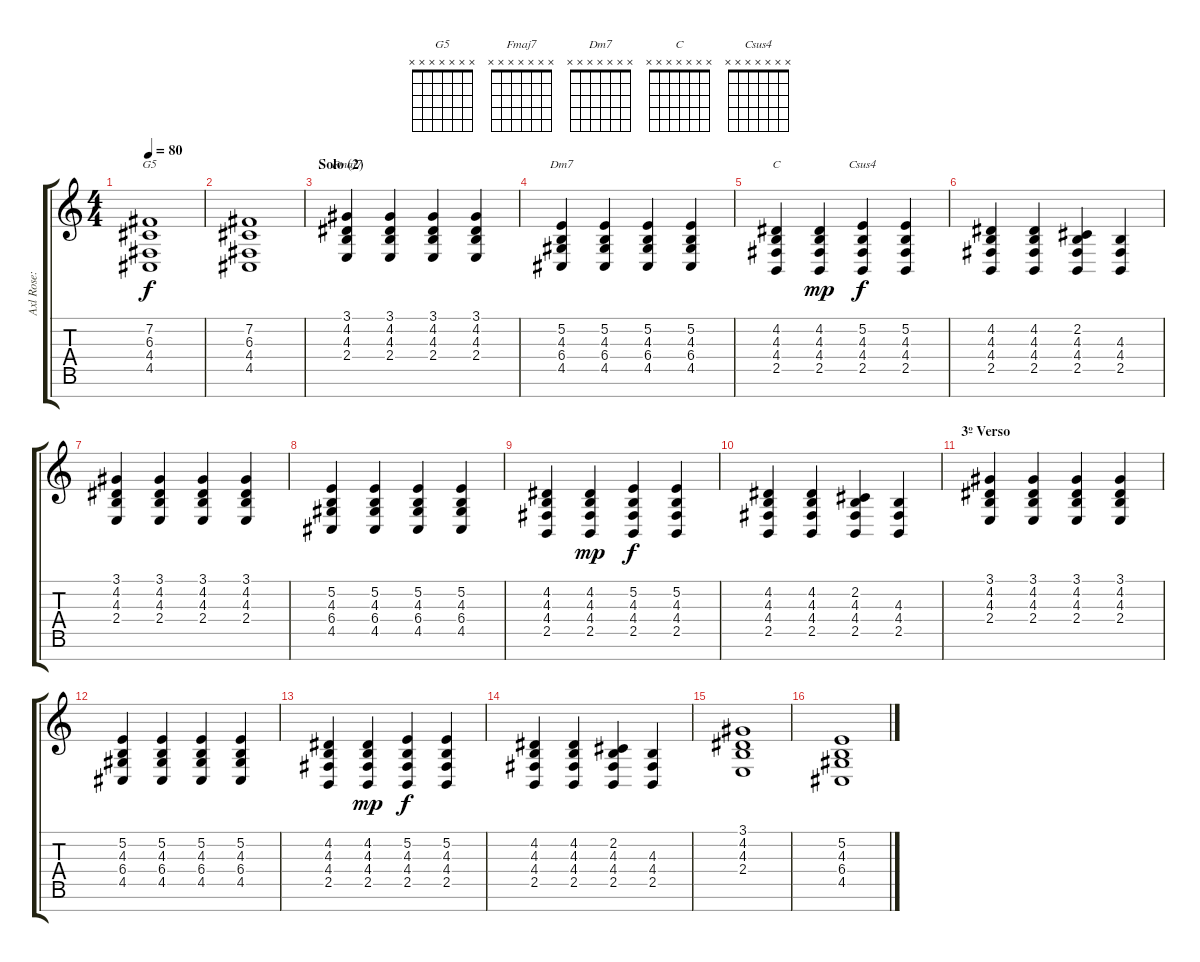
\track ("Axl Rose: (Mão Direita)" "Axl Rose: ") {instrument acousticgrandpiano}
\staff {score tabs}
\tuning (F4 B3 G3 D3 A2 E2 B1) {hide}
\chord ("G5" x x x x x x x)
\chord ("Fmaj7" x x x x x x x)
\chord ("Dm7" x x x x x x x)
\chord ("C" x x x x x x x)
\chord ("Csus4" x x x x x x x)
\ts (4 4)
\tempo 80
\clef g2
\ks c
(7.2 6.3 4.4 4.5).1{ch "G5" dy f} |
(7.2 6.3 4.4 4.5).1 |
\section ("" "Solo (2)")
(3.1 4.2 4.3 2.4).4{ch "Fmaj7"} (3.1 4.2 4.3 2.4).4 (3.1 4.2 4.3 2.4).4 (3.1 4.2 4.3 2.4).4 |
(5.2 4.3 6.4 4.5).4{ch "Dm7"} (5.2 4.3 6.4 4.5).4 (5.2 4.3 6.4 4.5).4 (5.2 4.3 6.4 4.5).4 |
(4.2 4.3 4.4 2.5).4{ch "C"} (4.2 4.3 4.4 2.5).4{dy mp} (5.2 4.3 4.4 2.5).4{ch "Csus4" dy f} (5.2 4.3 4.4 2.5).4 |
(4.2 4.3 4.4 2.5).4 (4.2 4.3 4.4 2.5).4 (2.2 4.3 4.4 2.5).4 (4.3 4.4 2.5).4 |
(3.1 4.2 4.3 2.4).4 (3.1 4.2 4.3 2.4).4 (3.1 4.2 4.3 2.4).4 (3.1 4.2 4.3 2.4).4 |
(5.2 4.3 6.4 4.5).4 (5.2 4.3 6.4 4.5).4 (5.2 4.3 6.4 4.5).4 (5.2 4.3 6.4 4.5).4 |
(4.2 4.3 4.4 2.5).4 (4.2 4.3 4.4 2.5).4{dy mp} (5.2 4.3 4.4 2.5).4{dy f} (5.2 4.3 4.4 2.5).4 |
(4.2 4.3 4.4 2.5).4 (4.2 4.3 4.4 2.5).4 (2.2 4.3 4.4 2.5).4 (4.3 4.4 2.5).4 |
\section ("" "3º Verso")
(3.1 4.2 4.3 2.4).4 (3.1 4.2 4.3 2.4).4 (3.1 4.2 4.3 2.4).4 (3.1 4.2 4.3 2.4).4 |
(5.2 4.3 6.4 4.5).4 (5.2 4.3 6.4 4.5).4 (5.2 4.3 6.4 4.5).4 (5.2 4.3 6.4 4.5).4 |
(4.2 4.3 4.4 2.5).4 (4.2 4.3 4.4 2.5).4{dy mp} (5.2 4.3 4.4 2.5).4{dy f} (5.2 4.3 4.4 2.5).4 |
(4.2 4.3 4.4 2.5).4 (4.2 4.3 4.4 2.5).4 (2.2 4.3 4.4 2.5).4 (4.3 4.4 2.5).4 |
(3.1 4.2 4.3 2.4).1 |
(5.2 4.3 6.4 4.5).1
